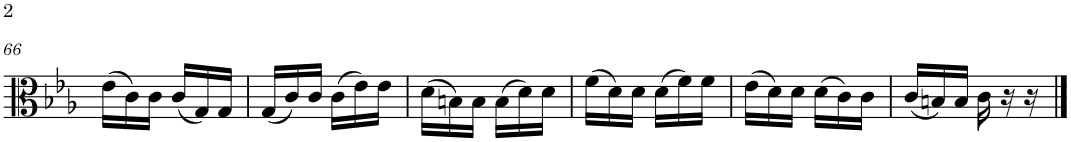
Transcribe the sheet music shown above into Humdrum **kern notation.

**kern
*part1
*staff1
*I"Trombone
*I'Tbn.
!!LO:PB:g=z
*clefC3
*k[b-e-a-]
*M6/16
=66
(16e-\LL
16c\)
16c\JJ
(16c/LL
16G/)
16G/JJ
=67
(16G/LL
16c/)
16c/JJ
(16c\LL
16e-\)
16e-\JJ
=68
(16d\LL
16Bn\)
16B\JJ
(16B\LL
16d\)
16d\JJ
=69
(16f\LL
16d\)
16d\JJ
(16d\LL
16f\)
16f\JJ
=70
(16e-\LL
16d\)
16d\JJ
(16d\LL
16c\)
16c\JJ
=71
(16c/LL
16Bn/)
16B/JJ
16c\
16r
16r
==
*-
